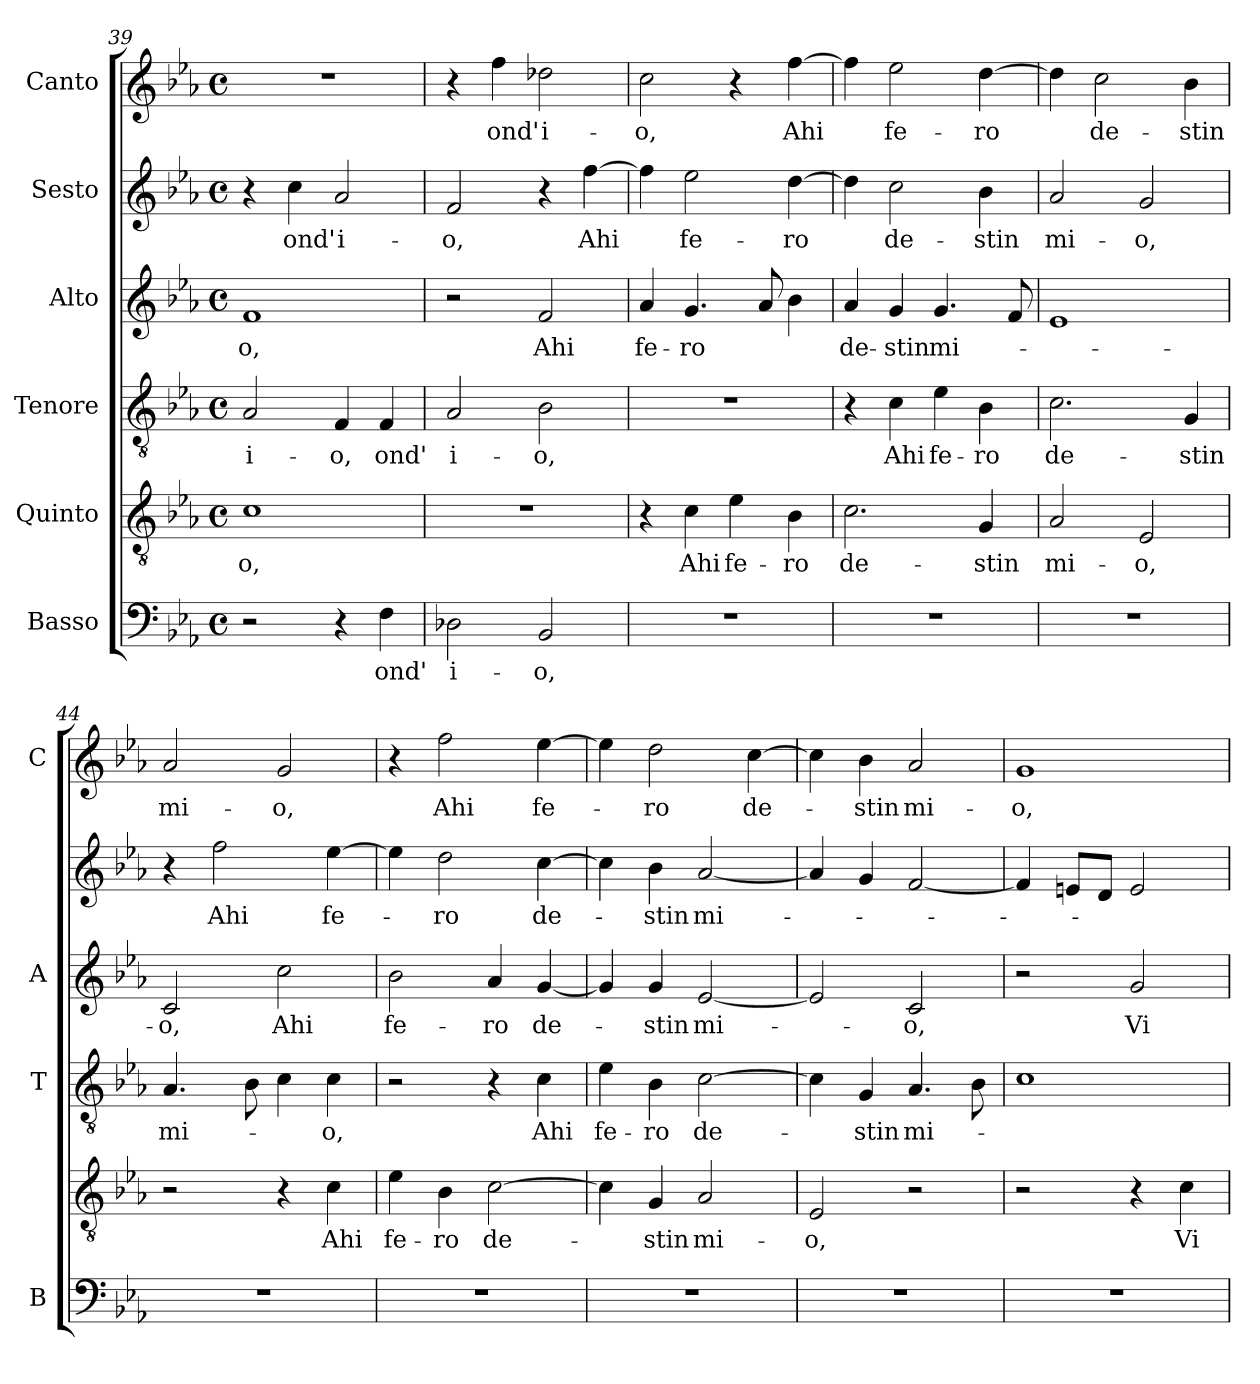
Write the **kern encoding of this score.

**kern	**text	**kern	**text	**kern	**text	**kern	**text	**kern	**text	**kern	**text
*part6	*part6	*part5	*part5	*part4	*part4	*part3	*part3	*part2	*part2	*part1	*part1
*staff6	*staff6	*staff5	*staff5	*staff4	*staff4	*staff3	*staff3	*staff2	*staff2	*staff1	*staff1
*I"Basso	*	*I"Quinto	*	*I"Tenore	*	*I"Alto	*	*I"Sesto	*	*I"Canto	*
*I'B	*	*	*	*I'T	*	*I'A	*	*	*	*I'C	*
*clefF4	*	*clefGv2	*	*clefGv2	*	*clefG2	*	*clefG2	*	*clefG2	*
*k[b-e-a-]	*	*k[b-e-a-]	*	*k[b-e-a-]	*	*k[b-e-a-]	*	*k[b-e-a-]	*	*k[b-e-a-]	*
*E-:	*	*E-:	*	*E-:	*	*E-:	*	*E-:	*	*E-:	*
*M4/4	*	*M4/4	*	*M4/4	*	*M4/4	*	*M4/4	*	*M4/4	*
*met(c)	*	*met(c)	*	*met(c)	*	*met(c)	*	*met(c)	*	*met(c)	*
=39	=39	=39	=39	=39	=39	=39	=39	=39	=39	=39	=39
!	!	!	!LO:LY:b	!	!LO:LY:b	!	!LO:LY:b	!	!	!	!
2r	.	1c	-o,	2A-/	i-	1f	-o,	4r	.	1r	.
!	!	!	!	!	!	!	!	!	!LO:LY:b	!	!
.	.	.	.	.	.	.	.	4cc\	ond'	.	.
!	!	!	!	!	!LO:LY:b	!	!	!	!LO:LY:b	!	!
4r	.	.	.	4F/	-o,	.	.	2a-/	i-	.	.
!	!LO:LY:b	!	!	!	!LO:LY:b	!	!	!	!	!	!
4F\	ond'	.	.	4F/	ond'	.	.	.	.	.	.
=40	=40	=40	=40	=40	=40	=40	=40	=40	=40	=40	=40
!	!LO:LY:b	!	!	!	!LO:LY:b	!	!	!	!LO:LY:b	!	!
2D-X\	i-	1r	.	2A-/	i-	2r	.	2f/	-o,	4r	.
!	!	!	!	!	!	!	!	!	!	!	!LO:LY:b
.	.	.	.	.	.	.	.	.	.	4ff\	ond'
!	!LO:LY:b	!	!	!	!LO:LY:b	!	!LO:LY:b	!	!	!	!LO:LY:b
2BB-/	-o,	.	.	2B-\	-o,	2f/	Ahi	4r	.	2dd-X\	i-
!	!	!	!	!	!	!	!	!	!LO:LY:b	!	!
.	.	.	.	.	.	.	.	[4ff\	Ahi	.	.
=41	=41	=41	=41	=41	=41	=41	=41	=41	=41	=41	=41
!	!	!	!	!	!	!	!LO:LY:b	!	!	!	!LO:LY:b
1r	.	4r	.	1r	.	4a-/	fe-	4ff\]	.	2cc\	-o,
!	!	!	!LO:LY:b	!	!	!	!LO:LY:b	!	!LO:LY:b	!	!
.	.	4c\	Ahi	.	.	4.g/	-ro	2ee-\	fe-	.	.
!	!	!	!LO:LY:b	!	!	!	!	!	!	!	!
.	.	4e-\	fe-	.	.	.	.	.	.	4r	.
.	.	.	.	.	.	8a-/	.	.	.	.	.
!	!	!	!LO:LY:b	!	!	!	!	!	!LO:LY:b	!	!LO:LY:b
.	.	4B-\	-ro	.	.	4b-\	.	[4dd\	-ro	[4ff\	Ahi
=42	=42	=42	=42	=42	=42	=42	=42	=42	=42	=42	=42
!	!	!	!LO:LY:b	!	!	!	!LO:LY:b	!	!	!	!
1r	.	2.c\	de-	4r	.	4a-/	de-	4dd\]	.	4ff\]	.
!	!	!	!	!	!LO:LY:b	!	!LO:LY:b	!	!LO:LY:b	!	!LO:LY:b
.	.	.	.	4c\	Ahi	4g/	-stin	2cc\	de-	2ee-\	fe-
!	!	!	!	!	!LO:LY:b	!	!LO:LY:b	!	!	!	!
.	.	.	.	4e-\	fe-	4.g/	mi-	.	.	.	.
!	!	!	!LO:LY:b	!	!LO:LY:b	!	!	!	!LO:LY:b	!	!LO:LY:b
.	.	4G/	-stin	4B-\	-ro	.	.	4b-\	-stin	[4dd\	-ro
.	.	.	.	.	.	8f/	.	.	.	.	.
=43	=43	=43	=43	=43	=43	=43	=43	=43	=43	=43	=43
!	!	!	!LO:LY:b	!	!LO:LY:b	!	!	!	!LO:LY:b	!	!
1r	.	2A-/	mi-	2.c\	de-	1e-	.	2a-/	mi-	4dd\]	.
!	!	!	!	!	!	!	!	!	!	!	!LO:LY:b
.	.	.	.	.	.	.	.	.	.	2cc\	de-
!	!	!	!LO:LY:b	!	!	!	!	!	!LO:LY:b	!	!
.	.	2E-/	-o,	.	.	.	.	2g/	-o,	.	.
!	!	!	!	!	!LO:LY:b	!	!	!	!	!	!LO:LY:b
.	.	.	.	4G/	-stin	.	.	.	.	4b-\	-stin
=44	=44	=44	=44	=44	=44	=44	=44	=44	=44	=44	=44
!	!	!	!	!	!LO:LY:b	!	!LO:LY:b	!	!	!	!LO:LY:b
1r	.	2r	.	4.A-/	mi-	2c/	-o,	4r	.	2a-/	mi-
!	!	!	!	!	!	!	!	!	!LO:LY:b	!	!
.	.	.	.	.	.	.	.	2ff\	Ahi	.	.
.	.	.	.	8B-\	.	.	.	.	.	.	.
!	!	!	!	!	!	!	!LO:LY:b	!	!	!	!LO:LY:b
.	.	4r	.	4c\	.	2cc\	Ahi	.	.	2g/	-o,
!	!	!	!LO:LY:b	!	!LO:LY:b	!	!	!	!LO:LY:b	!	!
.	.	4c\	Ahi	4c\	-o,	.	.	[4ee-\	fe-	.	.
=45	=45	=45	=45	=45	=45	=45	=45	=45	=45	=45	=45
!	!	!	!LO:LY:b	!	!	!	!LO:LY:b	!	!	!	!
1r	.	4e-\	fe-	2r	.	2b-\	fe-	4ee-\]	.	4r	.
!	!	!	!LO:LY:b	!	!	!	!	!	!LO:LY:b	!	!LO:LY:b
.	.	4B-\	-ro	.	.	.	.	2dd\	-ro	2ff\	Ahi
!	!	!	!LO:LY:b	!	!	!	!LO:LY:b	!	!	!	!
.	.	[2c\	de-	4r	.	4a-/	-ro	.	.	.	.
!	!	!	!	!	!LO:LY:b	!	!LO:LY:b	!	!LO:LY:b	!	!LO:LY:b
.	.	.	.	4c\	Ahi	[4g/	de-	[4cc\	de-	[4ee-\	fe-
!!LO:PB:g=z
=46	=46	=46	=46	=46	=46	=46	=46	=46	=46	=46	=46
!	!	!	!	!	!LO:LY:b	!	!	!	!	!	!
1r	.	4c\]	.	4e-\	fe-	4g/]	.	4cc\]	.	4ee-\]	.
!	!	!	!LO:LY:b	!	!LO:LY:b	!	!LO:LY:b	!	!LO:LY:b	!	!LO:LY:b
.	.	4G/	-stin	4B-\	-ro	4g/	-stin	4b-\	-stin	2dd\	-ro
!	!	!	!LO:LY:b	!	!LO:LY:b	!	!LO:LY:b	!	!LO:LY:b	!	!
.	.	2A-/	mi-	[2c\	de-	[2e-/	mi-	[2a-/	mi-	.	.
!	!	!	!	!	!	!	!	!	!	!	!LO:LY:b
.	.	.	.	.	.	.	.	.	.	[4cc\	de-
=47	=47	=47	=47	=47	=47	=47	=47	=47	=47	=47	=47
!	!	!	!LO:LY:b	!	!	!	!	!	!	!	!
1r	.	2E-/	-o,	4c\]	.	2e-/]	.	4a-/]	.	4cc\]	.
!	!	!	!	!	!LO:LY:b	!	!	!	!	!	!LO:LY:b
.	.	.	.	4G/	-stin	.	.	4g/	.	4b-\	-stin
!	!	!	!	!	!LO:LY:b	!	!LO:LY:b	!	!	!	!LO:LY:b
.	.	2r	.	4.A-/	mi-	2c/	-o,	[2f/	.	2a-/	mi-
.	.	.	.	8B-\	.	.	.	.	.	.	.
=48	=48	=48	=48	=48	=48	=48	=48	=48	=48	=48	=48
!	!	!	!	!	!	!	!	!	!	!	!LO:LY:b
1r	.	2r	.	1c	.	2r	.	4f/]	.	1g	-o,
.	.	.	.	.	.	.	.	8en/L	.	.	.
.	.	.	.	.	.	.	.	8d/J	.	.	.
!	!	!	!	!	!	!	!LO:LY:b	!	!	!	!
.	.	4r	.	.	.	2g/	Vi	2e/	.	.	.
!	!	!	!LO:LY:b	!	!	!	!	!	!	!	!
.	.	4c\	Vi	.	.	.	.	.	.	.	.
=	=	=	=	=	=	=	=	=	=	=	=
*-	*-	*-	*-	*-	*-	*-	*-	*-	*-	*-	*-
